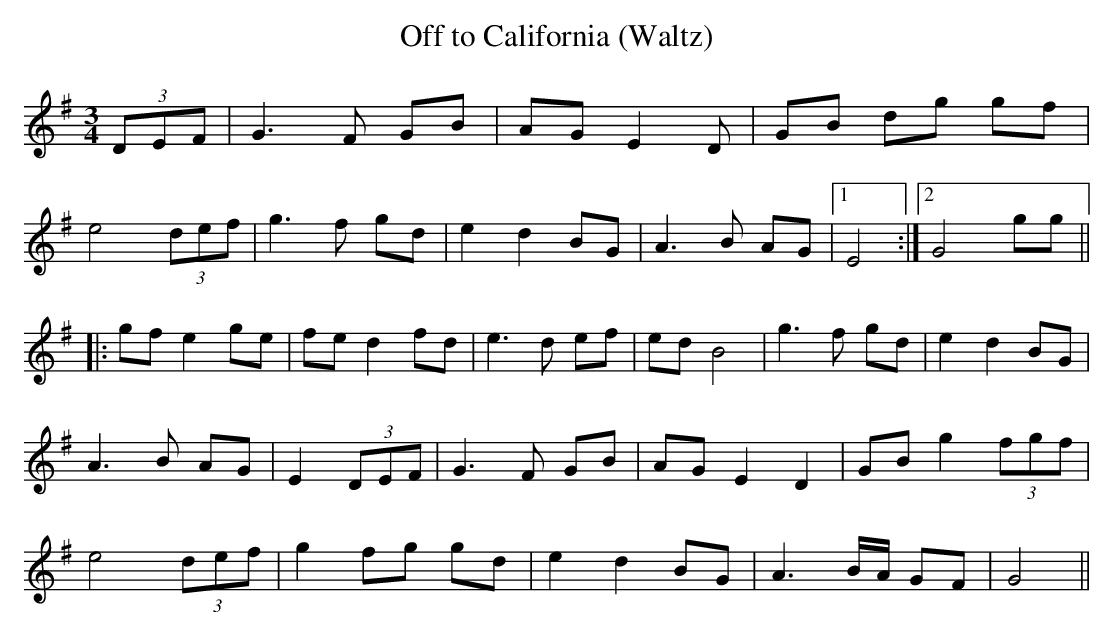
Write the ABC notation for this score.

X:1
T:Off to California (Waltz)
M:3/4
L:1/8
K:G
(3DEF| G3 F GB | AG E2 D| GB dg gf|
e4 (3def| g3 f gd| e2 d2 BG| A3 B AG|1 E4 :|2 G4 gg||
|: gf e2 ge| fe d2 fd| e3 d ef| ed B4| g3 f gd| e2 d2 BG|
A3 B AG| E2 (3DEF| G3 F GB| AG E2 D2| GB g2 (3fgf|
e4 (3def| g2 fg gd| e2 d2 BG| A3 B/A/ GF| G4 ||
